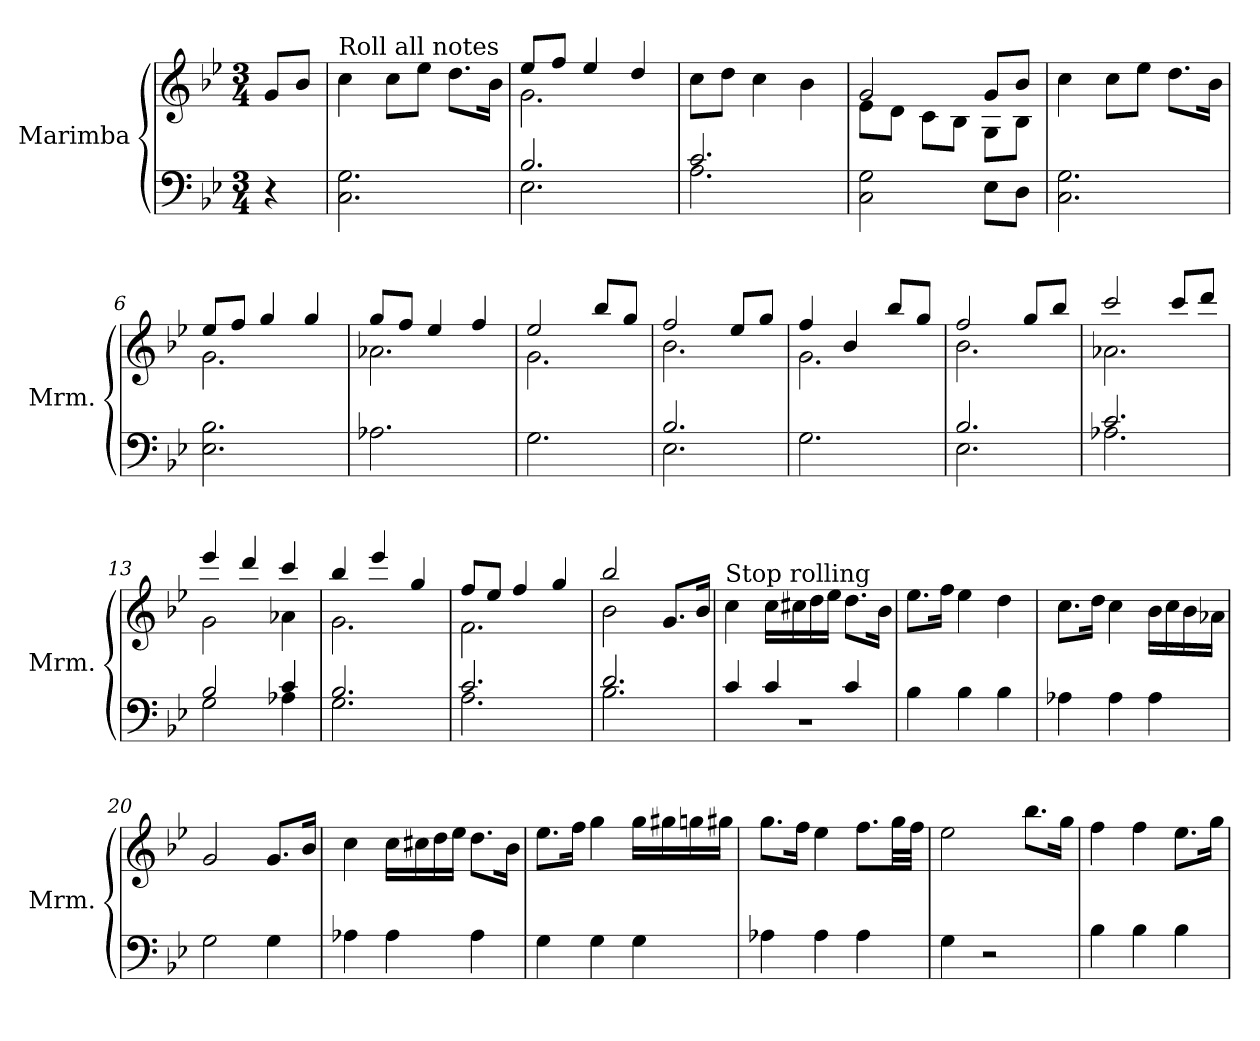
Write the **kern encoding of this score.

**kern	**kern
*part1	*part1
*staff2	*staff1
*I"Marimba	*
*I'Mrm.	*
*clefF4	*clefG2
*k[b-e-]	*k[b-e-]
*M3/4	*M3/4
*MM80	*MM80
=	=
4r	8g/L
.	8b-/J
=1	=1
!	!LO:TX:a:t=Roll all notes
2.C\ 2.G\	4cc\
.	8cc\L
.	8ee-\J
.	8.dd\L
.	16b-\Jk
=2	=2
*^	*^
2.B-/	2.E-\	8ee-/L	2.g\
.	.	8ff/J	.
.	.	4ee-/	.
.	.	4dd/	.
*	*	*v	*v
=3	=3	=3
2.c/	2.A\	8cc\L
.	.	8dd\J
.	.	4cc\
.	.	4b-\
*v	*v	*
=4	=4
*	*^
2C\ 2G\	2g/	8e-\L
.	.	8d\J
.	.	8c\L
.	.	8B-\J
8E-\L	8g/L	8G\L
8D\J	8b-/J	8B-\J
*	*v	*v
=5	=5
2.C\ 2.G\	4cc\
.	8cc\L
.	8ee-\J
.	8.dd\L
.	16b-\Jk
=6	=6
*	*^
2.E-\ 2.B-\	8ee-/L	2.g\
.	8ff/J	.
.	4gg/	.
.	4gg/	.
!!LO:LB:g=z	!!
=7	=7	=7
2.A-X\	8gg/L	2.a-X\
.	8ff/J	.
.	4ee-/	.
.	4ff/	.
=8	=8	=8
2.G\	2ee-/	2.g\
.	8bb-/L	.
.	8gg/J	.
=9	=9	=9
*^	*	*
2.B-/	2.E-\	2ff/	2.b-\
.	.	8ee-/L	.
.	.	8gg/J	.
*v	*v	*	*
=10	=10	=10
2.G\	4ff/	2.g\
.	4b-/	.
.	8bb-/L	.
.	8gg/J	.
=11	=11	=11
*^	*	*
2.B-/	2.E-\	2ff/	2.b-\
.	.	8gg/L	.
.	.	8bb-/J	.
=12	=12	=12	=12
2.c/	2.A-X\	2ccc/	2.a-X\
.	.	8ccc/L	.
.	.	8ddd/J	.
=13	=13	=13	=13
2B-/	2G\	4eee-/	2g\
.	.	4ddd/	.
4c/	4A-X\	4ccc/	4a-X\
=14	=14	=14	=14
2.B-/	2.G\	4bb-/	2.g\
.	.	4eee-/	.
.	.	4gg/	.
!!LO:LB:g=z	!!
=15	=15	=15	=15
2.c/	2.A\	8ff/L	2.f\
.	.	8ee-/J	.
.	.	4ff/	.
.	.	4gg/	.
=16	=16	=16	=16
2.d/	2.B-\	2bb-/	2b-\
*	*	*MM100	*
.	.	8.g/L	4ryy
.	.	16b-/Jk	.
*	*	*v	*v
=17	=17	=17
!	!	!LO:TX:a:t=Stop rolling
4c/	2.r	4cc\
4c/	.	16cc\LL
.	.	16cc#X\
.	.	16dd\
.	.	16ee-\JJ
4c/	.	8.dd\L
.	.	16b-\Jk
*v	*v	*
=18	=18
4B-\	8.ee-\L
.	16ff\Jk
4B-\	4ee-\
4B-\	4dd\
=19	=19
4A-X\	8.cc\L
.	16dd\Jk
4A-\	4cc\
4A-\	16b-\LL
.	16cc\
.	16b-\
.	16a-X\JJ
=20	=20
2G\	2g/
4G\	8.g/L
.	16b-/Jk
!!LO:LB:g=z
=21	=21
4A-X\	4cc\
4A-\	16cc\LL
.	16cc#X\
.	16dd\
.	16ee-\JJ
4A-\	8.dd\L
.	16b-\Jk
=22	=22
4G\	8.ee-\L
.	16ff\Jk
4G\	4gg\
4G\	16gg\LL
.	16gg#X\
.	16ggn\
.	16gg#X\JJ
=23	=23
4A-X\	8.gg\L
.	16ff\Jk
4A-\	4ee-\
4A-\	8.ff\L
.	32gg\LL
.	32ff\JJJ
=24	=24
4G\	2ee-\
2r	.
.	8.bb-\L
.	16gg\Jk
=25	=25
4B-\	4ff\
4B-\	4ff\
4B-\	8.ee-\L
.	16gg\Jk
=	=
*-	*-
